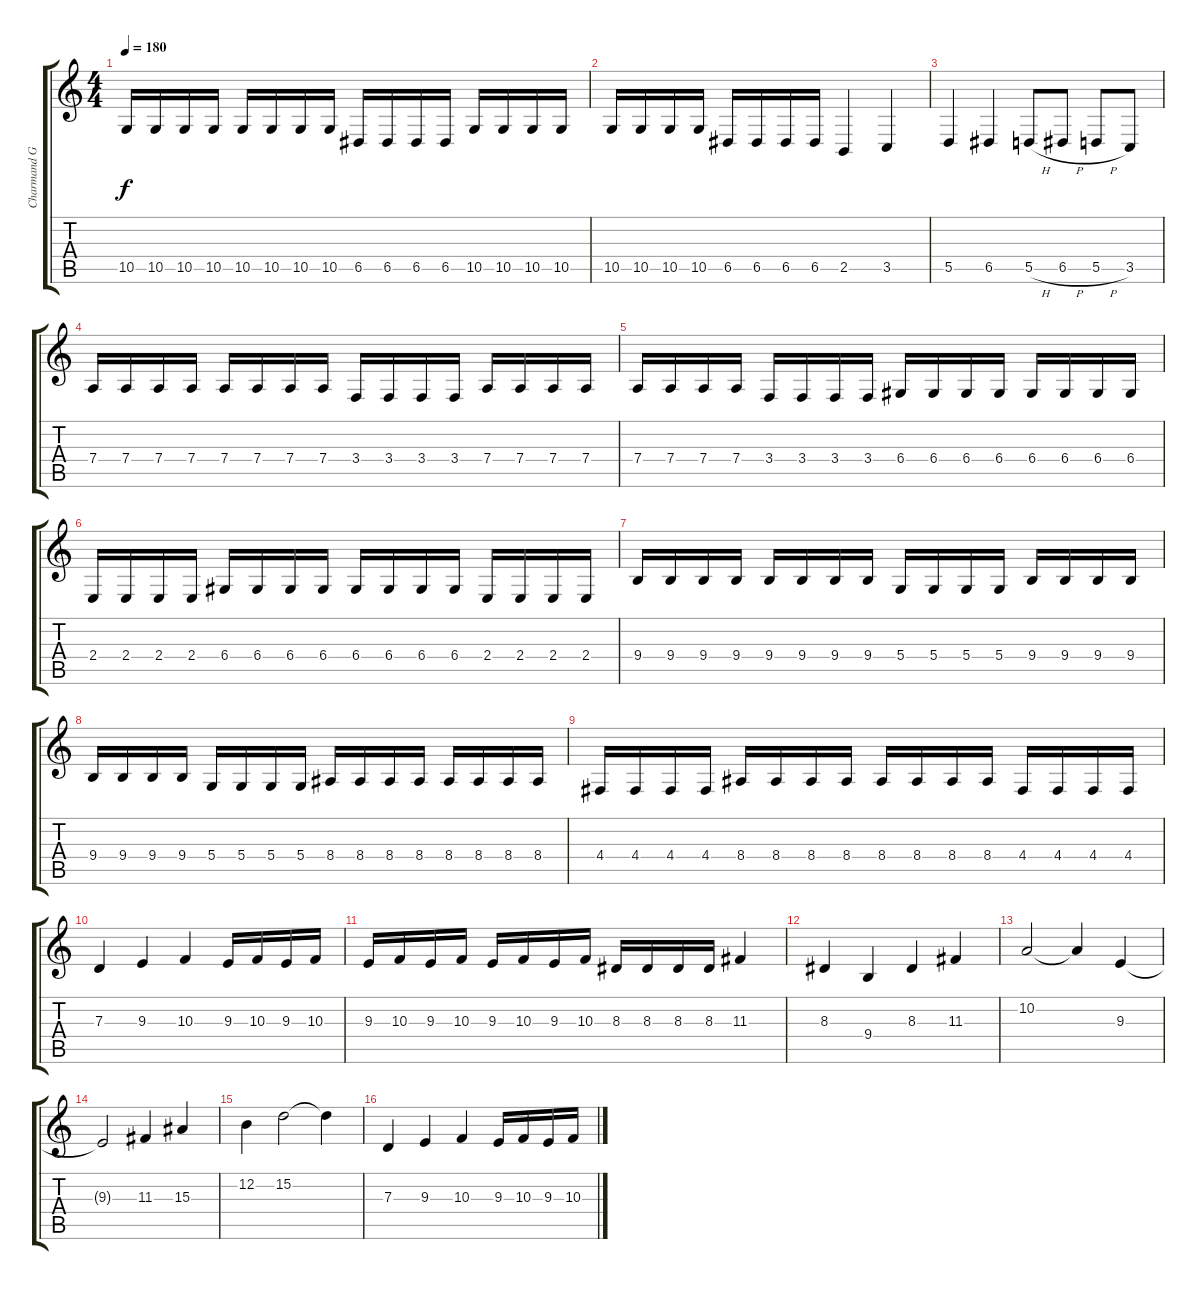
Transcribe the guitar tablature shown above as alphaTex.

\track ("Charmand Grimloch" "Charmand G") {instrument churchorgan}
\staff {score tabs}
\tuning (E4 B3 G3 D3 A2 E2) {hide}
\ts (4 4)
\tempo 180
\clef g2
\ks c
10.5.16{dy f} 10.5.16 10.5.16 10.5.16 10.5.16 10.5.16 10.5.16 10.5.16 6.5.16 6.5.16 6.5.16 6.5.16 10.5.16 10.5.16 10.5.16 10.5.16 |
10.5.16 10.5.16 10.5.16 10.5.16 6.5.16 6.5.16 6.5.16 6.5.16 2.5.4 3.5.4 |
5.5.4 6.5.4 5.5{h}.8 6.5{h}.8 5.5{h}.8 3.5.8 |
7.4.16 7.4.16 7.4.16 7.4.16 7.4.16 7.4.16 7.4.16 7.4.16 3.4.16 3.4.16 3.4.16 3.4.16 7.4.16 7.4.16 7.4.16 7.4.16 |
7.4.16 7.4.16 7.4.16 7.4.16 3.4.16 3.4.16 3.4.16 3.4.16 6.4.16 6.4.16 6.4.16 6.4.16 6.4.16 6.4.16 6.4.16 6.4.16 |
2.4.16 2.4.16 2.4.16 2.4.16 6.4.16 6.4.16 6.4.16 6.4.16 6.4.16 6.4.16 6.4.16 6.4.16 2.4.16 2.4.16 2.4.16 2.4.16 |
9.4.16 9.4.16 9.4.16 9.4.16 9.4.16 9.4.16 9.4.16 9.4.16 5.4.16 5.4.16 5.4.16 5.4.16 9.4.16 9.4.16 9.4.16 9.4.16 |
9.4.16 9.4.16 9.4.16 9.4.16 5.4.16 5.4.16 5.4.16 5.4.16 8.4.16 8.4.16 8.4.16 8.4.16 8.4.16 8.4.16 8.4.16 8.4.16 |
4.4.16 4.4.16 4.4.16 4.4.16 8.4.16 8.4.16 8.4.16 8.4.16 8.4.16 8.4.16 8.4.16 8.4.16 4.4.16 4.4.16 4.4.16 4.4.16 |
7.3.4 9.3.4 10.3.4 9.3.16 10.3.16 9.3.16 10.3.16 |
9.3.16 10.3.16 9.3.16 10.3.16 9.3.16 10.3.16 9.3.16 10.3.16 8.3.16 8.3.16 8.3.16 8.3.16 11.3.4 |
8.3.4 9.4.4 8.3.4 11.3.4 |
10.2.2 10.2{t}.4 9.3.4 |
9.3{t}.2 11.3.4 15.3.4 |
12.2.4 15.2.2 15.2{t}.4 |
7.3.4 9.3.4 10.3.4 9.3.16 10.3.16 9.3.16 10.3.16
